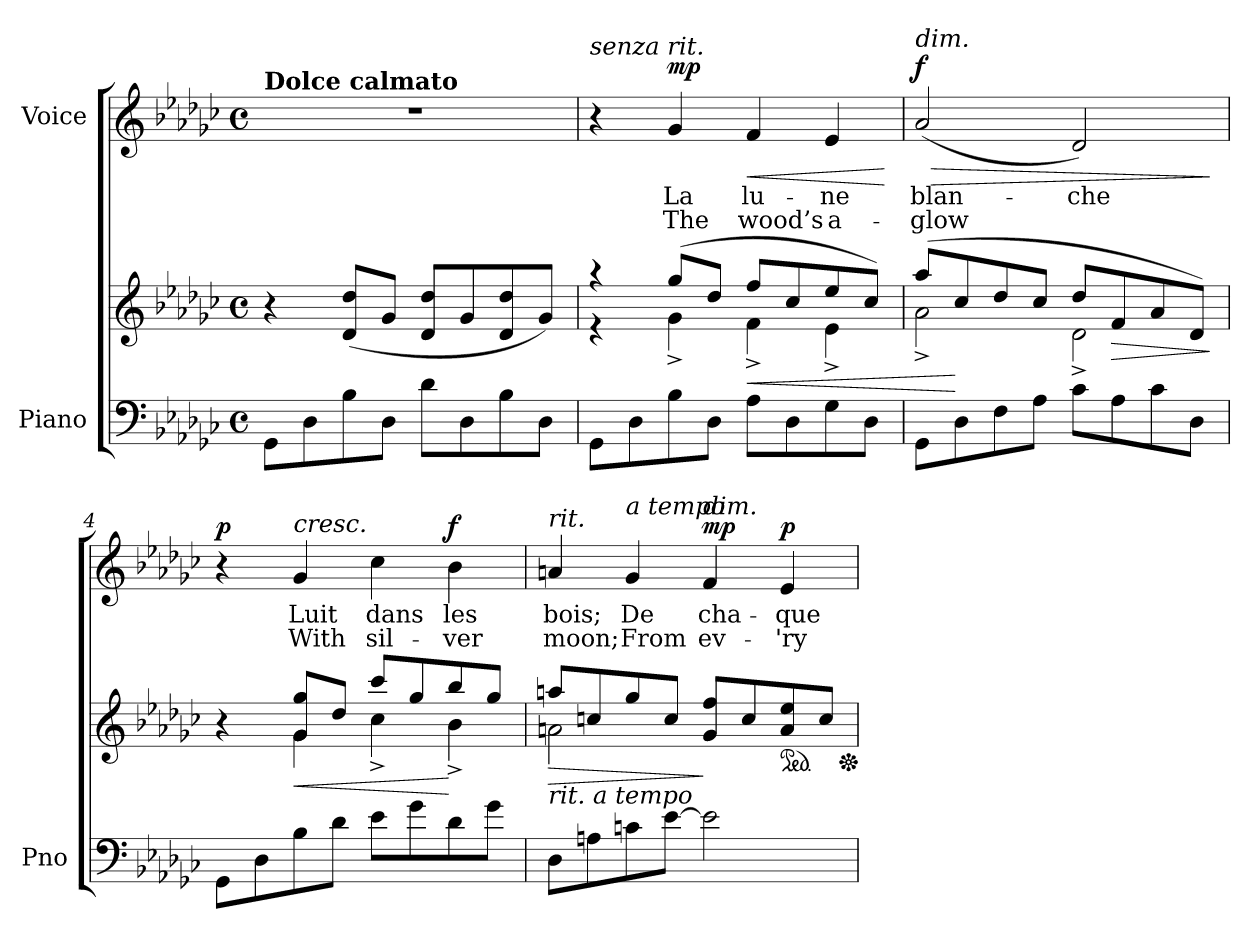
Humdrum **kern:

**kern	**kern	**dynam	**kern	**text	**text	**dynam
*part2	*part2	*part2	*part1	*part1	*part1	*part1
*staff3	*staff2	*staff2/3	*staff1	*staff1	*staff1	*staff1
*I"Piano	*	*	*I"Voice	*	*	*
*I'Pno	*	*	*	*	*	*
*clefF4	*clefG2	*	*clefG2	*	*	*
*k[b-e-a-d-g-c-]	*k[b-e-a-d-g-c-]	*	*k[b-e-a-d-g-c-]	*	*	*
*M4/4	*M4/4	*	*M4/4	*	*	*
*met(c)	*met(c)	*	*met(c)	*	*	*
=1	=1	=1	=1	=1	=1	=1
!	!	!	!LO:TX:a:B:t=Dolce calmato	!	!	!
8GG-\L	4r	.	1r	.	.	.
8D-\	.	.	.	.	.	.
!	!	!LO:DY:b	!	!	!	!
!	!	!LO:DY:n=1:b	!	!	!	!
8B-\	(<8d-/ 8dd-/L	pp other-dynamics	.	.	.	.
8D-\J	8g-/J	.	.	.	.	.
8d-\L	8d-/ 8dd-/L	.	.	.	.	.
8D-\	8g-/	.	.	.	.	.
8B-\	8d-/ 8dd-/	.	.	.	.	.
8D-\J	8g-/J)	.	.	.	.	.
=2	=2	=2	=2	=2	=2	=2
*	*^	*	*	*	*	*
!	!	!	!	!LO:TX:a:i:t=senza rit.	!	!	!
8GG-\L	4r	4r	.	4r	.	.	.
8D-\	.	.	.	.	.	.	.
!	!	!	!	!	!LO:LY:b	!LO:LY:b	!LO:DY:a
8B-\	(>8gg-/L	4g-^\	.	4g-/	La	The	mp
8D-\J	8dd-/J	.	.	.	.	.	.
!	!	!	!LO:HP:b	!	!LO:LY:b	!LO:LY:b	!LO:HP:b
8A-\L	8ff/L	4f^\	<	4f/	lu-	wood’s	<
8D-\	8cc-/	.	.	.	.	.	.
!	!	!	!	!	!LO:LY:b	!LO:LY:b	!
8G-\	8ee-/	4e-^\	.	4e-/	-ne	a-	.
8D-\J	8cc-/J)	.	.	.	.	.	.
*	*v	*v	*	*	*	*	*
.	.	.	.	.	.	[
=3	=3	=3	=3	=3	=3	=3
*	*^	*	*	*	*	*
!	!	!	!	!LO:TX:a:i:t=dim.	!	!	!
!	!	!	!	!	!LO:LY:b	!LO:LY:b	!LO:HP:b
!	!	!	!	!	!	!	!LO:DY:n=1:a
8GG-\L	(>8aa-/L	2a-^\	.	(<2a-/	blan-	-glow	> f
8D-\	8cc-/	.	[	.	.	.	.
8F\	8dd-/	.	.	.	.	.	.
8A-\J	8cc-/J	.	.	.	.	.	.
!	!	!	!	!	!LO:LY:b	!	!
8c-\L	8dd-/L	2d-^\	.	2d-/)	-che	.	.
!	!	!	!LO:HP:b	!	!	!	!
8A-\	8f/	.	>	.	.	.	.
8c-\	8a-/	.	.	.	.	.	.
8D-\J	8d-/J)	.	.	.	.	.	.
*	*v	*v	*	*	*	*	*
.	.	]	.	.	.	]
!!LO:LB:g=z
=4	=4	=4	=4	=4	=4	=4
*	*^	*	*	*	*	*
!	!	!	!	!	!	!	!LO:DY:a
8GG-\L	4r	4ryy	.	4r	.	.	p
8D-\	.	.	.	.	.	.	.
!	!	!	!	!LO:TX:a:i:t=cresc.	!	!	!
!	!	!	!LO:HP:b	!	!LO:LY:b	!LO:LY:b	!
8B-\	8g-/ 8gg-/L	4g-\	<	4g-/	Luit	With	.
8d-\J	8dd-/J	.	.	.	.	.	.
!	!	!	!	!	!LO:LY:b	!LO:LY:b	!
8e-\L	8ccc-/L	4cc-^\	.	4cc-\	dans	sil-	.
8g-\	8gg-/	.	.	.	.	.	.
!	!	!	!	!	!LO:LY:b	!LO:LY:b	!LO:DY:a
8d-\	8bb-/	4b-^\	[	4b-\	les	-ver	f
8g-\J	8gg-/J	.	.	.	.	.	.
=5	=5	=5	=5	=5	=5	=5	=5
*	*	*	*	*MM80	*	*	*
!	!	!	!	!LO:TX:a:i:t=rit.	!	!	!
!	!LO:TX:b:i:t=rit.  a tempo	!	!	!	!	!	!
!	!	!	!LO:HP:b	!	!LO:LY:b	!LO:LY:b	!
8D-\L	8aan/L	2an\	>	4an/	bois;	moon;	.
8An\	8ccn/	.	.	.	.	.	.
*	*	*	*	*MM92	*	*	*
!	!	!	!	!LO:TX:a:i:t=a tempo	!	!	!
!	!	!	!	!	!LO:LY:b	!LO:LY:b	!
8cn\	8gg-/	.	.	4g-/	De	From	.
[8e-\J	8cc/J	.	.	.	.	.	.
!	!	!	!	!LO:TX:a:i:t=dim.	!	!	!
!	!	!	!	!	!LO:LY:b	!LO:LY:b	!LO:DY:a
2e-\]	8g-/ 8ff/L	2ryy	]	4f/	cha-	ev-	mp
.	8cc/	.	.	.	.	.	.
*	*ped	*	*	*	*	*	*
!	!	!	!	!	!LO:LY:b	!LO:LY:b	!LO:DY:a
.	8a/ 8ee-/	.	.	4e-/	-que	-'ry	p
.	8cc/J	.	.	.	.	.	.
*	*v	*v	*	*	*	*	*
*	*Xped	*	*	*	*	*
=	=	=	=	=	=	=
*-	*-	*-	*-	*-	*-	*-
